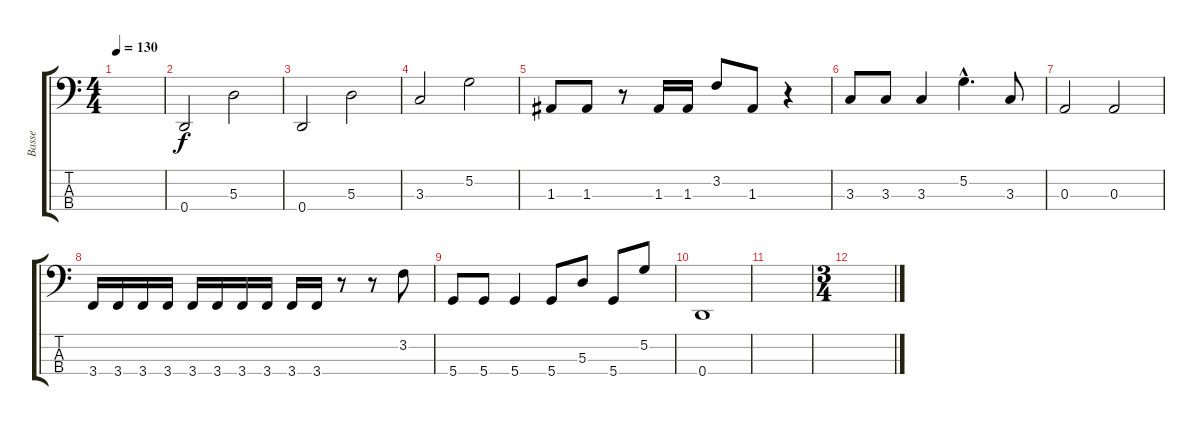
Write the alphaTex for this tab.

\track ("Basse" "Basse") {instrument slapbass2}
\staff {score tabs}
\tuning (G2 D2 A1 D1) {hide}
\ts (4 4)
\tempo 130
\clef f4
\ks c
|
0.4.2 5.3.2 |
0.4.2 5.3.2 |
3.3.2 5.2.2 |
1.3.8 1.3.8 r.8 1.3.16 1.3.16 3.2.8 1.3.8 r.4 |
3.3.8 3.3.8 3.3.4 5.2{hac}.4{d} 3.3.8 |
0.3.2 0.3.2 |
3.4.16 3.4.16 3.4.16 3.4.16 3.4.16 3.4.16 3.4.16 3.4.16 3.4.16 3.4.16 r.8 r.8 3.2.8 |
5.4.8 5.4.8 5.4.4 5.4.8 5.3.8 5.4.8 5.2.8 |
0.4.1 |
|
\ts (3 4)
